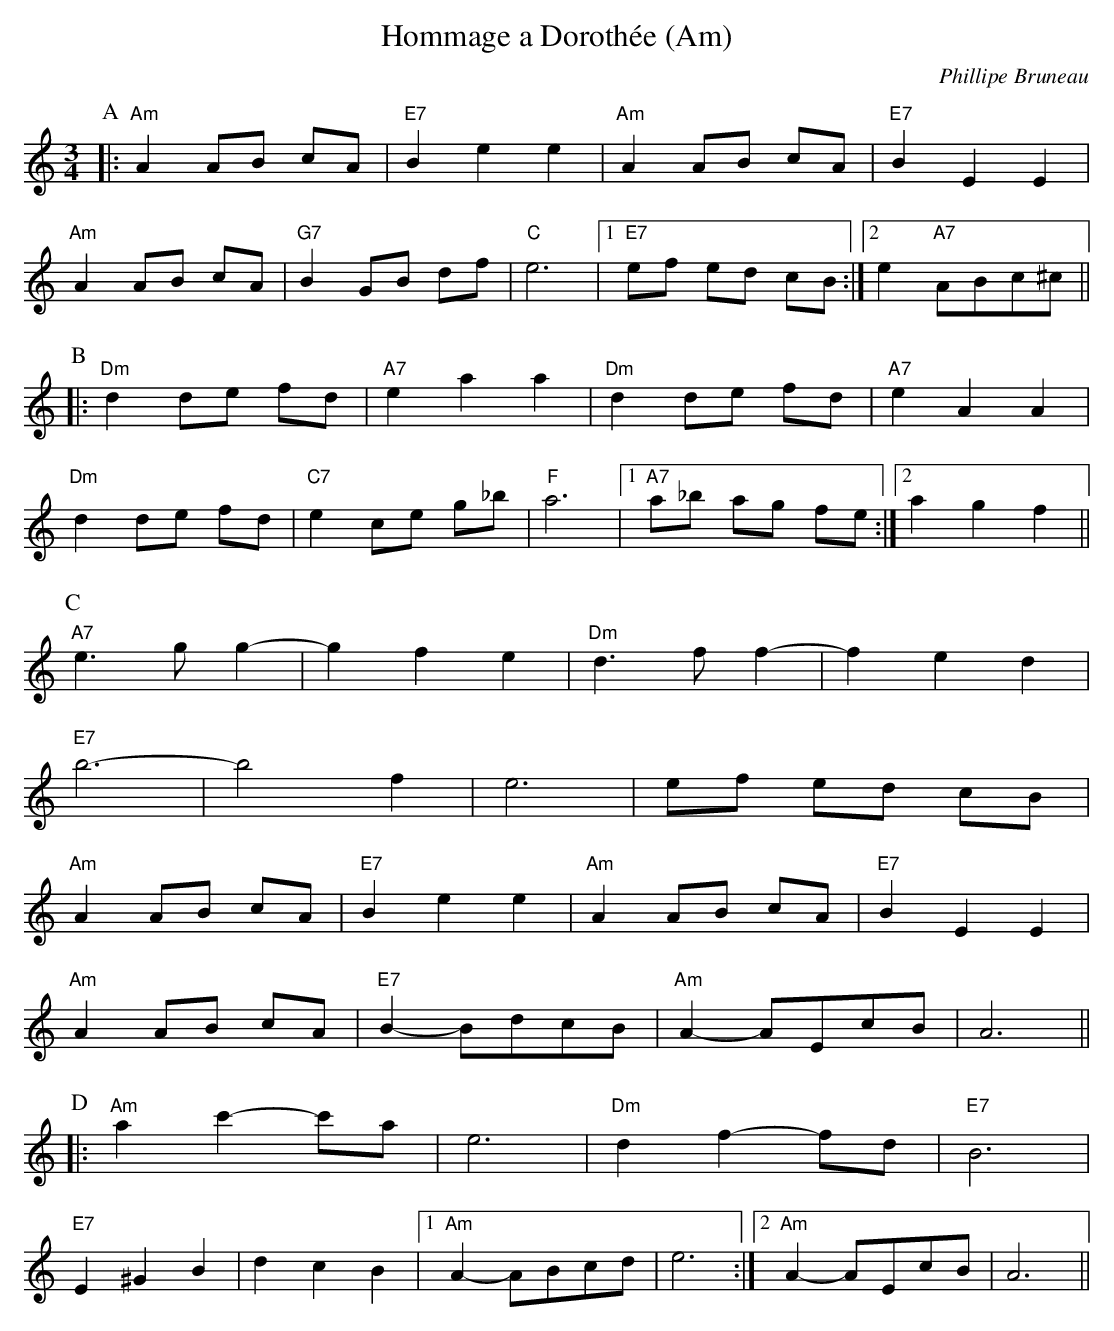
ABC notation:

X:1
T:Hommage a Doroth\'ee (Am)
C:Phillipe Bruneau
M:3/4
L:1/8
K:Am
P:A
|: "Am"A2 AB cA | "E7"B2 e2 e2 | "Am"A2 AB cA | "E7"B2 E2 E2 |
"Am"A2 AB cA | "G7"B2 GB df | "C"e6 |1 "E7"ef ed cB :|2 e2 "A7"ABc^c ||
P:B
|: "Dm"d2 de fd | "A7"e2 a2 a2 | "Dm"d2 de fd | "A7"e2 A2 A2 |
"Dm"d2 de fd | "C7"e2 ce g_b| "F"a6 |1 "A7"a_b ag fe :|2 a2 g2 f2 ||
P:C
"A7"e3 g g2-|g2 f2 e2 | "Dm"d3 f f2-|f2 e2 d2 |
"E7"b6-|b4 f2 | e6 | ef ed cB |
"Am"A2 AB cA | "E7"B2 e2 e2 | "Am"A2 AB cA | "E7"B2 E2 E2 |
"Am"A2 AB cA | "E7"B2-BdcB | "Am"A2-AEcB | A6 ||
P:D
|: "Am"a2c'2-c'a | e6 | "Dm"d2f2-fd | "E7"B6 |
   "E7"E2^G2B2 | d2c2B2 |1 "Am"A2-ABcd | e6 :|2 "Am"A2-AEcB | A6 ||
